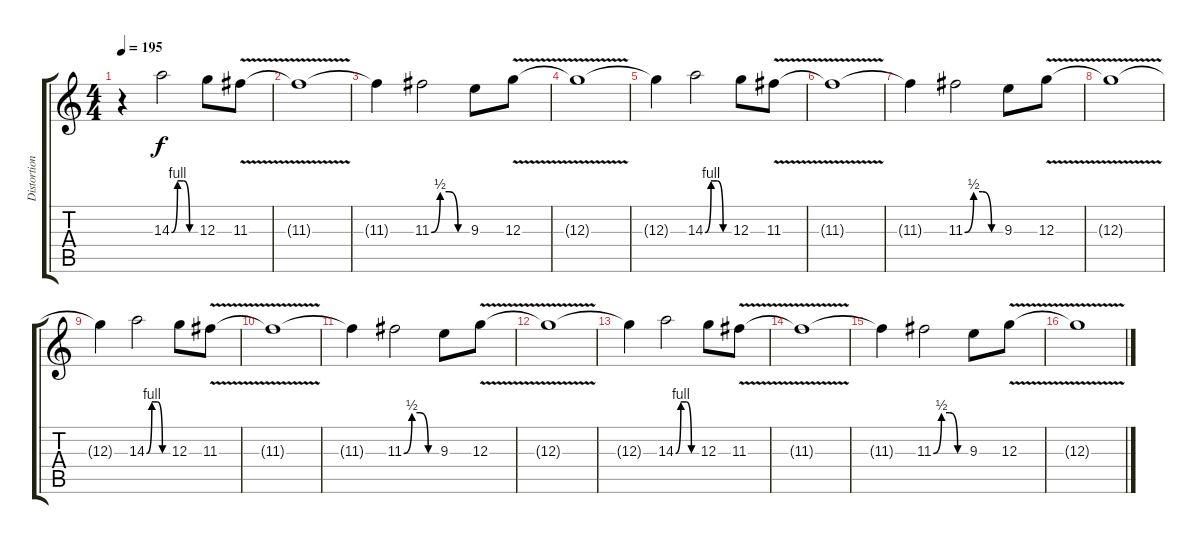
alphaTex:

\track ("Distortion guitar V" "Distortion") {instrument distortionguitar}
\staff {score tabs}
\tuning (E4 B3 G3 D3 A2 E2) {hide}
\ts (4 4)
\tempo 195
\clef g2
\ks c
r.4{dy f} 14.3{be (custom 0 0 15 4 30 4 45 0 60 0)}.2 12.3.8 11.3{v}.8 |
11.3{t}.1 |
11.3{t}.4 11.3{be (custom 0 0 15 2 30 2 45 0 60 0)}.2 9.3.8 12.3{v}.8 |
12.3{t}.1 |
12.3{t}.4 14.3{be (custom 0 0 15 4 30 4 45 0 60 0)}.2 12.3.8 11.3{v}.8 |
11.3{t}.1 |
11.3{t}.4 11.3{be (custom 0 0 15 2 30 2 45 0 60 0)}.2 9.3.8 12.3{v}.8 |
12.3{t}.1 |
12.3{t}.4 14.3{be (custom 0 0 15 4 30 4 45 0 60 0)}.2 12.3.8 11.3{v}.8 |
11.3{t}.1 |
11.3{t}.4 11.3{be (custom 0 0 15 2 30 2 45 0 60 0)}.2 9.3.8 12.3{v}.8 |
12.3{t}.1 |
12.3{t}.4 14.3{be (custom 0 0 15 4 30 4 45 0 60 0)}.2 12.3.8 11.3{v}.8 |
11.3{t}.1 |
11.3{t}.4 11.3{be (custom 0 0 15 2 30 2 45 0 60 0)}.2 9.3.8 12.3{v}.8 |
12.3{t}.1
